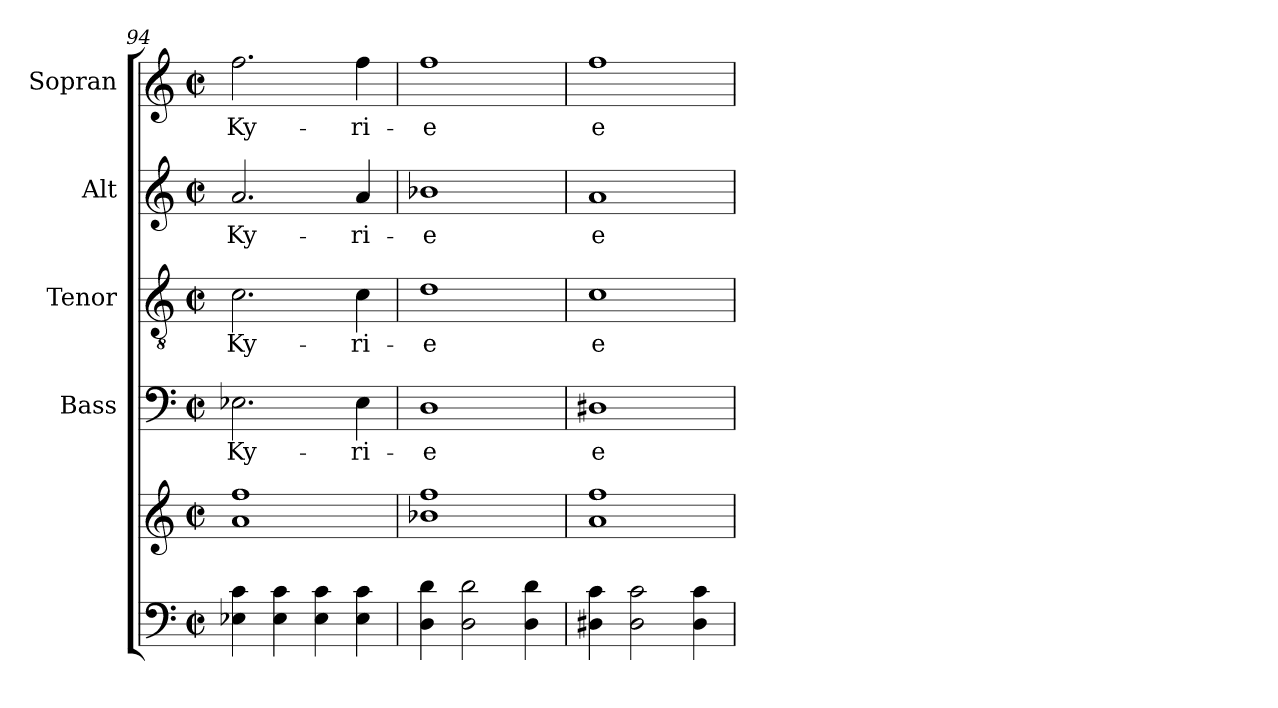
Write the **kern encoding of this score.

**kern	**kern	**kern	**text	**kern	**text	**kern	**text	**kern	**text
*part5	*part5	*part4	*part4	*part3	*part3	*part2	*part2	*part1	*part1
*staff6	*staff5	*staff4	*staff4	*staff3	*staff3	*staff2	*staff2	*staff1	*staff1
*	*	*I"Bass	*	*I"Tenor	*	*I"Alt	*	*I"Sopran	*
*	*	*I'B.	*	*I'T.	*	*I'A.	*	*I'S.	*
*clefF4	*clefG2	*clefF4	*	*clefGv2	*	*clefG2	*	*clefG2	*
*k[]	*k[]	*k[]	*	*k[]	*	*k[]	*	*k[]	*
*C:	*C:	*C:	*	*C:	*	*C:	*	*C:	*
*M2/2	*M2/2	*M2/2	*	*M2/2	*	*M2/2	*	*M2/2	*
*met(c|)	*met(c|)	*met(c|)	*	*met(c|)	*	*met(c|)	*	*met(c|)	*
=94	=94	=94	=94	=94	=94	=94	=94	=94	=94
!	!	!	!LO:LY:b	!	!LO:LY:b	!	!LO:LY:b	!	!LO:LY:b
4E-X\ 4c\	1a 1ff	2.E-X\	Ky-	2.c\	Ky-	2.a/	Ky-	2.ff\	Ky-
4E-\ 4c\	.	.	.	.	.	.	.	.	.
4E-\ 4c\	.	.	.	.	.	.	.	.	.
!	!	!	!LO:LY:b	!	!LO:LY:b	!	!LO:LY:b	!	!LO:LY:b
4E-\ 4c\	.	4E-\	-ri-	4c\	-ri-	4a/	-ri-	4ff\	-ri-
=95	=95	=95	=95	=95	=95	=95	=95	=95	=95
!	!	!	!LO:LY:b	!	!LO:LY:b	!	!LO:LY:b	!	!LO:LY:b
4D\ 4d\	1b-X 1ff	1D	-e	1d	-e	1b-X	-e	1ff	-e
2D\ 2d\	.	.	.	.	.	.	.	.	.
4D\ 4d\	.	.	.	.	.	.	.	.	.
!!LO:LB:g=z
=96	=96	=96	=96	=96	=96	=96	=96	=96	=96
!	!	!	!LO:LY:b	!	!LO:LY:b	!	!LO:LY:b	!	!LO:LY:b
4D#X\ 4c\	1a 1ff	1D#X	e-	1c	e-	1a	e-	1ff	e-
2D#\ 2c\	.	.	.	.	.	.	.	.	.
4D#\ 4c\	.	.	.	.	.	.	.	.	.
=	=	=	=	=	=	=	=	=	=
*-	*-	*-	*-	*-	*-	*-	*-	*-	*-
